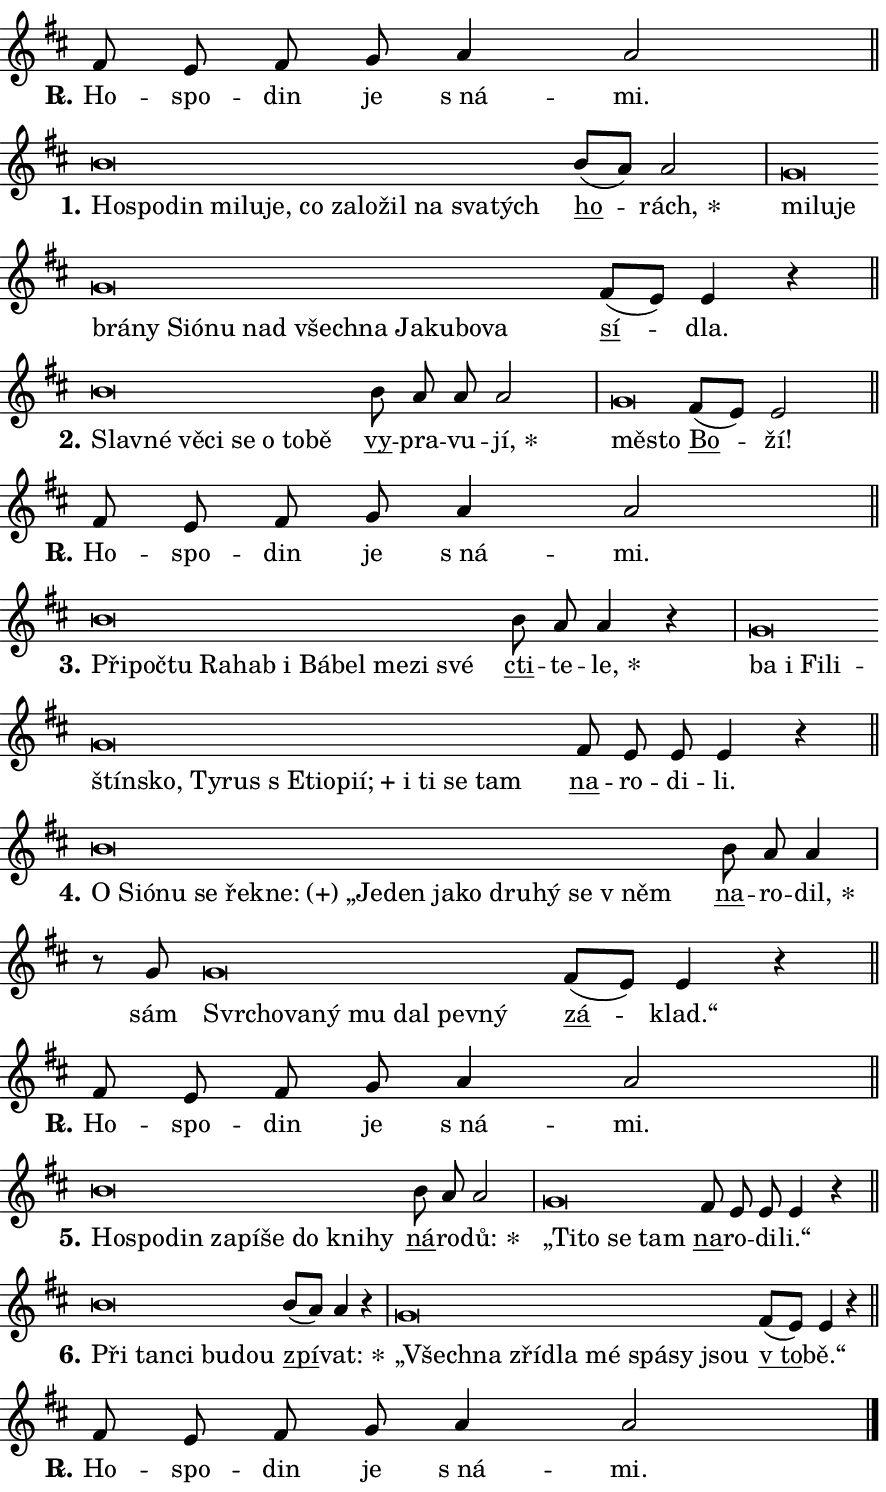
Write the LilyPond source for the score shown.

\version "2.24.0"
\header { tagline = "" }
\paper {
  indent = 0\cm
  top-margin = 0\cm
  right-margin = 0.13\cm % to fit lyric hyphens
  bottom-margin = 0\cm
  left-margin = 0\cm
  paper-width = 15\cm
  page-breaking = #ly:one-page-breaking
  system-system-spacing.basic-distance = #11
  score-system-spacing.basic-distance = #11
  ragged-last = ##f
}


%% Author: Thomas Morley
%% https://lists.gnu.org/archive/html/lilypond-user/2020-05/msg00002.html
#(define (line-position grob)
"Returns position of @var[grob} in current system:
   @code{'start}, if at first time-step
   @code{'end}, if at last time-step
   @code{'middle} otherwise
"
  (let* ((col (ly:item-get-column grob))
         (ln (ly:grob-object col 'left-neighbor))
         (rn (ly:grob-object col 'right-neighbor))
         (col-to-check-left (if (ly:grob? ln) ln col))
         (col-to-check-right (if (ly:grob? rn) rn col))
         (break-dir-left
           (and
             (ly:grob-property col-to-check-left 'non-musical #f)
             (ly:item-break-dir col-to-check-left)))
         (break-dir-right
           (and
             (ly:grob-property col-to-check-right 'non-musical #f)
             (ly:item-break-dir col-to-check-right))))
        (cond ((eqv? 1 break-dir-left) 'start)
              ((eqv? -1 break-dir-right) 'end)
              (else 'middle))))

#(define (tranparent-at-line-position vctor)
  (lambda (grob)
  "Relying on @code{line-position} select the relevant enry from @var{vctor}.
Used to determine transparency,"
    (case (line-position grob)
      ((end) (not (vector-ref vctor 0)))
      ((middle) (not (vector-ref vctor 1)))
      ((start) (not (vector-ref vctor 2))))))

noteHeadBreakVisibility =
#(define-music-function (break-visibility)(vector?)
"Makes @code{NoteHead}s transparent relying on @var{break-visibility}"
#{
  \override NoteHead.transparent =
    #(tranparent-at-line-position break-visibility)
#})

#(define delete-ledgers-for-transparent-note-heads
  (lambda (grob)
    "Reads whether a @code{NoteHead} is transparent.
If so this @code{NoteHead} is removed from @code{'note-heads} from
@var{grob}, which is supposed to be @code{LedgerLineSpanner}.
As a result ledgers are not printed for this @code{NoteHead}"
    (let* ((nhds-array (ly:grob-object grob 'note-heads))
           (nhds-list
             (if (ly:grob-array? nhds-array)
                 (ly:grob-array->list nhds-array)
                 '()))
           ;; Relies on the transparent-property being done before
           ;; Staff.LedgerLineSpanner.after-line-breaking is executed.
           ;; This is fragile ...
           (to-keep
             (remove
               (lambda (nhd)
                 (ly:grob-property nhd 'transparent #f))
               nhds-list)))
      ;; TODO find a better method to iterate over grob-arrays, similiar
      ;; to filter/remove etc for lists
      ;; For now rebuilt from scratch
      (set! (ly:grob-object grob 'note-heads)  '())
      (for-each
        (lambda (nhd)
          (ly:pointer-group-interface::add-grob grob 'note-heads nhd))
        to-keep))))

squashNotes = {
  \override NoteHead.X-extent = #'(-0.2 . 0.2)
  \override NoteHead.Y-extent = #'(-0.75 . 0)
  \override NoteHead.stencil =
    #(lambda (grob)
       (let ((pos (ly:grob-property grob 'staff-position)))
         (begin
           (if (< pos -7) (display "ERROR: Lower brevis then expected\n") (display ""))
           (if (<= pos -6) ly:text-interface::print ly:note-head::print))))
}
unSquashNotes = {
  \revert NoteHead.X-extent
  \revert NoteHead.Y-extent
  \revert NoteHead.stencil
}

hideNotes = \noteHeadBreakVisibility #begin-of-line-visible
unHideNotes = \noteHeadBreakVisibility #all-visible

% work-around for resetting accidentals
% https://lilypond.org/doc/v2.23/Documentation/notation/displaying-rhythms#unmetered-music
cadenzaMeasure = {
  \cadenzaOff
  \partial 1024 s1024
  \cadenzaOn
}

#(define-markup-command (accent layout props text) (markup?)
  "Underline accented syllable"
  (interpret-markup layout props
    #{\markup \override #'(offset . 4.3) \underline { #text }#}))

responsum = \markup \concat {
  "R" \hspace #-1.05 \path #0.1 #'((moveto 0 0.07) (lineto 0.9 0.8)) \hspace #0.05 "."
}

spaceSize = #0.6828661417322834 % exact space size for TeX Gyre Schola

\layout {
  \context {
    \Staff
    \remove "Time_signature_engraver"
    \override LedgerLineSpanner.after-line-breaking = #delete-ledgers-for-transparent-note-heads
  }
  \context {
    \Lyrics {
      \override LyricSpace.minimum-distance = \spaceSize
      \override LyricText.font-name = #"TeX Gyre Schola"
      \override LyricText.font-size = 1
      \override StanzaNumber.font-name = #"TeX Gyre Schola Bold"
      \override StanzaNumber.font-size = 1
    }
  }
  \context {
    \Score 
    \override NoteHead.text =
      #(lambda (grob) 
        (let ((pos (ly:grob-property grob 'staff-position)))
          #{\markup {
            \combine
              \halign #-0.55 \raise #(if (= pos -6) 0 0.5) \override #'(thickness . 2) \draw-line #'(3.2 . 0)
              \musicglyph "noteheads.sM1"
          }#}))
  }
}

% magnetic-lyrics.ily
%
%   written by
%     Jean Abou Samra <jean@abou-samra.fr>
%     Werner Lemberg <wl@gnu.org>
%
%   adapted by
%     Jiri Hon <jiri.hon@gmail.com>
%
% Version 2022-Apr-15

% https://www.mail-archive.com/lilypond-user@gnu.org/msg149350.html

#(define (Left_hyphen_pointer_engraver context)
   "Collect syllable-hyphen-syllable occurrences in lyrics and store
them in properties.  This engraver only looks to the left.  For
example, if the lyrics input is @code{foo -- bar}, it does the
following.

@itemize @bullet
@item
Set the @code{text} property of the @code{LyricHyphen} grob between
@q{foo} and @q{bar} to @code{foo}.

@item
Set the @code{left-hyphen} property of the @code{LyricText} grob with
text @q{foo} to the @code{LyricHyphen} grob between @q{foo} and
@q{bar}.
@end itemize

Use this auxiliary engraver in combination with the
@code{lyric-@/text::@/apply-@/magnetic-@/offset!} hook."
   (let ((hyphen #f)
         (text #f))
     (make-engraver
      (acknowledgers
       ((lyric-syllable-interface engraver grob source-engraver)
        (set! text grob)))
      (end-acknowledgers
       ((lyric-hyphen-interface engraver grob source-engraver)
        ;(when (not (grob::has-interface grob 'lyric-space-interface))
          (set! hyphen grob)));)
      ((stop-translation-timestep engraver)
       (when (and text hyphen)
         (ly:grob-set-object! text 'left-hyphen hyphen))
       (set! text #f)
       (set! hyphen #f)))))

#(define (lyric-text::apply-magnetic-offset! grob)
   "If the space between two syllables is less than the value in
property @code{LyricText@/.details@/.squash-threshold}, move the right
syllable to the left so that it gets concatenated with the left
syllable.

Use this function as a hook for
@code{LyricText@/.after-@/line-@/breaking} if the
@code{Left_@/hyphen_@/pointer_@/engraver} is active."
   (let ((hyphen (ly:grob-object grob 'left-hyphen #f)))
     (when hyphen
       (let ((left-text (ly:spanner-bound hyphen LEFT)))
         (when (grob::has-interface left-text 'lyric-syllable-interface)
           (let* ((common (ly:grob-common-refpoint grob left-text X))
                  (this-x-ext (ly:grob-extent grob common X))
                  (left-x-ext
                   (begin
                     ;; Trigger magnetism for left-text.
                     (ly:grob-property left-text 'after-line-breaking)
                     (ly:grob-extent left-text common X)))
                  ;; `delta` is the gap width between two syllables.
                  (delta (- (interval-start this-x-ext)
                            (interval-end left-x-ext)))
                  (details (ly:grob-property grob 'details))
                  (threshold (assoc-get 'squash-threshold details 0.2)))
             (when (< delta threshold)
               (let* (;; We have to manipulate the input text so that
                      ;; ligatures crossing syllable boundaries are not
                      ;; disabled.  For languages based on the Latin
                      ;; script this is essentially a beautification.
                      ;; However, for non-Western scripts it can be a
                      ;; necessity.
                      (lt (ly:grob-property left-text 'text))
                      (rt (ly:grob-property grob 'text))
                      (is-space (grob::has-interface hyphen 'lyric-space-interface))
                      (space (if is-space " " ""))
                      (extra-delta (if is-space spaceSize 0))
                      ;; Append new syllable.
                      (ltrt-space (if (and (string? lt) (string? rt))
                                (string-append lt space rt)
                                (make-concat-markup (list lt space rt))))
                      ;; Right-align `ltrt` to the right side.
                      (ltrt-space-markup (grob-interpret-markup
                               grob
                               (make-translate-markup
                                (cons (interval-length this-x-ext) 0)
                                (make-right-align-markup ltrt-space)))))
                 (begin
                   ;; Don't print `left-text`.
                   (ly:grob-set-property! left-text 'stencil #f)
                   ;; Set text and stencil (which holds all collected
                   ;; syllables so far) and shift it to the left.
                   (ly:grob-set-property! grob 'text ltrt-space)
                   (ly:grob-set-property! grob 'stencil ltrt-space-markup)
                   (ly:grob-translate-axis! grob (- (- delta extra-delta)) X))))))))))


#(define (lyric-hyphen::displace-bounds-first grob)
   ;; Make very sure this callback isn't triggered too early.
   (let ((left (ly:spanner-bound grob LEFT))
         (right (ly:spanner-bound grob RIGHT)))
     (ly:grob-property left 'after-line-breaking)
     (ly:grob-property right 'after-line-breaking)
     (ly:lyric-hyphen::print grob)))

squashThreshold = #0.4

\layout {
  \context {
    \Lyrics
    \consists #Left_hyphen_pointer_engraver
    \override LyricText.after-line-breaking =
      #lyric-text::apply-magnetic-offset!
    \override LyricHyphen.stencil = #lyric-hyphen::displace-bounds-first
    \override LyricText.details.squash-threshold = \squashThreshold
    \override LyricHyphen.minimum-distance = 0
    \override LyricHyphen.minimum-length = \squashThreshold
  }
}

squashText = \override LyricText.details.squash-threshold = 9999
unSquashText = \override LyricText.details.squash-threshold = \squashThreshold

leftText = \override LyricText.self-alignment-X = #LEFT
unLeftText = \revert LyricText.self-alignment-X

starOffset = #(lambda (grob) 
                (let ((x_offset (ly:self-alignment-interface::aligned-on-x-parent grob)))
                  (if (= x_offset 0) 0 (+ x_offset 1.2))))

star = #(define-music-function (syllable)(string?)
"Append star separator at the end of a syllable"
#{
  \once \override LyricText.X-offset = #starOffset
  \lyricmode { \markup {
    #syllable
    \override #'((font-name . "TeX Gyre Schola Bold")) \hspace #0.2 \lower #0.65 \larger "*"
  } }
#})

starAccent = #(define-music-function (syllable)(string?)
"Append star separator at the end of a syllable and make accent"
#{
  \once \override LyricText.X-offset = #starOffset
  \lyricmode { \markup {
    \accent #syllable
    \override #'((font-name . "TeX Gyre Schola Bold")) \hspace #0.2 \lower #0.65 \larger "*"
  } }
#})

breath = #(define-music-function (syllable)(string?)
"Append breathing indicator at the end of a syllable"
#{
  \lyricmode { \markup { #syllable "+" } }
#})

optionalBreath = #(define-music-function (syllable)(string?)
"Append optional breathing indicator at the end of a syllable"
#{
  \lyricmode { \markup { #syllable "(+)" } }
#})


\score {
    <<
        \new Voice = "melody" { \cadenzaOn \key d \major \relative { fis'8 e fis g a4 a2 \cadenzaMeasure \bar "||" \break } }
        \new Lyrics \lyricsto "melody" { \lyricmode { \set stanza = \responsum
Ho -- spo -- din je "s ná" -- mi. } }
    >>
    \layout {}
}

\score {
    <<
        \new Voice = "melody" { \cadenzaOn \key d \major \relative { \squashNotes b'\breve*1/16 \hideNotes \breve*1/16 \bar "" \breve*1/16 \bar "" \breve*1/16 \bar "" \breve*1/16 \bar "" \breve*1/16 \bar "" \breve*1/16 \bar "" \breve*1/16 \bar "" \breve*1/16 \bar "" \breve*1/16 \bar "" \breve*1/16 \bar "" \breve*1/16 \breve*1/16 \bar "" \unHideNotes \unSquashNotes \bar "" b8[( a)] a2 \cadenzaMeasure \bar "|" \squashNotes g\breve*1/16 \hideNotes \breve*1/16 \bar "" \breve*1/16 \bar "" \breve*1/16 \bar "" \breve*1/16 \bar "" \breve*1/16 \bar "" \breve*1/16 \bar "" \breve*1/16 \bar "" \breve*1/16 \bar "" \breve*1/16 \bar "" \breve*1/16 \bar "" \breve*1/16 \bar "" \breve*1/16 \bar "" \breve*1/16 \breve*1/16 \bar "" \unHideNotes \unSquashNotes \bar "" fis8[( e)] e4 r \cadenzaMeasure \bar "||" \break } }
        \new Lyrics \lyricsto "melody" { \lyricmode { \set stanza = "1."
\leftText Ho -- \squashText spo -- din mi -- lu -- je, co za -- lo -- žil na sva -- tých \unLeftText \unSquashText \markup \accent ho -- \star rách, \leftText mi -- \squashText lu -- je brá -- ny Si -- ó -- nu nad všech -- na Ja -- ku -- bo -- va \unLeftText \unSquashText \markup \accent sí -- dla. } }
    >>
    \layout {}
}

\score {
    <<
        \new Voice = "melody" { \cadenzaOn \key d \major \relative { \squashNotes b'\breve*1/16 \hideNotes \breve*1/16 \bar "" \breve*1/16 \bar "" \breve*1/16 \bar "" \breve*1/16 \bar "" \breve*1/16 \bar "" \breve*1/16 \breve*1/16 \bar "" \unHideNotes \unSquashNotes \bar "" b8 a a a2 \cadenzaMeasure \bar "|" \squashNotes g\breve*1/16 \hideNotes \breve*1/16 \bar "" \unHideNotes \unSquashNotes \bar "" fis8[( e)] e2 \cadenzaMeasure \bar "||" \break } }
        \new Lyrics \lyricsto "melody" { \lyricmode { \set stanza = "2."
\leftText Slav -- \squashText né vě -- ci se o to -- bě \unLeftText \unSquashText \markup \accent vy -- pra -- vu -- \star jí, \leftText mě -- \squashText sto \unLeftText \unSquashText \markup \accent Bo -- ží! } }
    >>
    \layout {}
}

\score {
    <<
        \new Voice = "melody" { \cadenzaOn \key d \major \relative { fis'8 e fis g a4 a2 \cadenzaMeasure \bar "||" \break } }
        \new Lyrics \lyricsto "melody" { \lyricmode { \set stanza = \responsum
Ho -- spo -- din je "s ná" -- mi. } }
    >>
    \layout {}
}

\score {
    <<
        \new Voice = "melody" { \cadenzaOn \key d \major \relative { \squashNotes b'\breve*1/16 \hideNotes \breve*1/16 \bar "" \breve*1/16 \bar "" \breve*1/16 \bar "" \breve*1/16 \bar "" \breve*1/16 \bar "" \breve*1/16 \bar "" \breve*1/16 \bar "" \breve*1/16 \bar "" \breve*1/16 \breve*1/16 \bar "" \unHideNotes \unSquashNotes \bar "" b8 a a4 r \cadenzaMeasure \bar "|" \squashNotes g\breve*1/16 \hideNotes \breve*1/16 \bar "" \breve*1/16 \bar "" \breve*1/16 \bar "" \breve*1/16 \bar "" \breve*1/16 \bar "" \breve*1/16 \bar "" \breve*1/16 \bar "" \breve*1/16 \bar "" \breve*1/16 \bar "" \breve*1/16 \bar "" \breve*1/16 \bar "" \breve*1/16 \bar "" \breve*1/16 \breve*1/16 \bar "" \unHideNotes \unSquashNotes \bar "" fis8 e e e4 r \cadenzaMeasure \bar "||" \break } }
        \new Lyrics \lyricsto "melody" { \lyricmode { \set stanza = "3."
\leftText Při -- \squashText poč -- tu Ra -- hab i Bá -- bel me -- zi své \unLeftText \unSquashText \markup \accent cti -- te -- \star le, \leftText ba \squashText i Fi -- li -- štín -- sko, Ty -- rus "s E" -- tio -- \breath "pií;" i ti se tam \unLeftText \unSquashText \markup \accent na -- ro -- di -- li. } }
    >>
    \layout {}
}

\score {
    <<
        \new Voice = "melody" { \cadenzaOn \key d \major \relative { \squashNotes b'\breve*1/16 \hideNotes \breve*1/16 \bar "" \breve*1/16 \bar "" \breve*1/16 \bar "" \breve*1/16 \bar "" \breve*1/16 \bar "" \breve*1/16 \bar "" \breve*1/16 \bar "" \breve*1/16 \bar "" \breve*1/16 \bar "" \breve*1/16 \bar "" \breve*1/16 \bar "" \breve*1/16 \bar "" \breve*1/16 \breve*1/16 \bar "" \unHideNotes \unSquashNotes \bar "" b8 a a4 \cadenzaMeasure \bar "|" r8 g8 \squashNotes g\breve*1/16 \hideNotes \breve*1/16 \bar "" \breve*1/16 \bar "" \breve*1/16 \bar "" \breve*1/16 \bar "" \breve*1/16 \bar "" \breve*1/16 \breve*1/16 \bar "" \unHideNotes \unSquashNotes \bar "" fis8[( e)] e4 r \cadenzaMeasure \bar "||" \break } }
        \new Lyrics \lyricsto "melody" { \lyricmode { \set stanza = "4."
\leftText O \squashText Si -- ó -- nu se řek -- \optionalBreath ne: „Je -- den ja -- ko dru -- hý se "v něm" \unLeftText \unSquashText \markup \accent na -- ro -- \star dil, sám \leftText Svr -- \squashText cho -- va -- ný mu dal pev -- ný \unLeftText \unSquashText \markup \accent zá -- klad.“ } }
    >>
    \layout {}
}

\score {
    <<
        \new Voice = "melody" { \cadenzaOn \key d \major \relative { fis'8 e fis g a4 a2 \cadenzaMeasure \bar "||" \break } }
        \new Lyrics \lyricsto "melody" { \lyricmode { \set stanza = \responsum
Ho -- spo -- din je "s ná" -- mi. } }
    >>
    \layout {}
}

\score {
    <<
        \new Voice = "melody" { \cadenzaOn \key d \major \relative { \squashNotes b'\breve*1/16 \hideNotes \breve*1/16 \bar "" \breve*1/16 \bar "" \breve*1/16 \bar "" \breve*1/16 \bar "" \breve*1/16 \bar "" \breve*1/16 \bar "" \breve*1/16 \breve*1/16 \bar "" \unHideNotes \unSquashNotes \bar "" b8 a a2 \cadenzaMeasure \bar "|" \squashNotes g\breve*1/16 \hideNotes \breve*1/16 \bar "" \breve*1/16 \breve*1/16 \bar "" \unHideNotes \unSquashNotes \bar "" fis8 e e e4 r \cadenzaMeasure \bar "||" \break } }
        \new Lyrics \lyricsto "melody" { \lyricmode { \set stanza = "5."
\leftText Ho -- \squashText spo -- din za -- pí -- še do kni -- hy \unLeftText \unSquashText \markup \accent ná -- ro -- \star dů: \leftText „Ti -- \squashText to se tam \unLeftText \unSquashText \markup \accent na -- ro -- di -- li.“ } }
    >>
    \layout {}
}

\score {
    <<
        \new Voice = "melody" { \cadenzaOn \key d \major \relative { \squashNotes b'\breve*1/16 \hideNotes \breve*1/16 \bar "" \breve*1/16 \bar "" \breve*1/16 \breve*1/16 \bar "" \unHideNotes \unSquashNotes \bar "" b8[( a)] a4 r \cadenzaMeasure \bar "|" \squashNotes g\breve*1/16 \hideNotes \breve*1/16 \bar "" \breve*1/16 \bar "" \breve*1/16 \bar "" \breve*1/16 \bar "" \breve*1/16 \bar "" \breve*1/16 \breve*1/16 \bar "" \unHideNotes \unSquashNotes \bar "" fis8[( e)] e4 r \cadenzaMeasure \bar "||" \break } }
        \new Lyrics \lyricsto "melody" { \lyricmode { \set stanza = "6."
\leftText Při \squashText tan -- ci bu -- dou \unLeftText \unSquashText \markup \accent zpí -- \star vat: \leftText „Všech -- \squashText na zří -- dla mé spá -- sy jsou \unLeftText \unSquashText \markup \accent "v to" -- bě.“ } }
    >>
    \layout {}
}

\score {
    <<
        \new Voice = "melody" { \cadenzaOn \key d \major \relative { fis'8 e fis g a4 a2 \cadenzaMeasure \bar "||" \break } \bar "|." }
        \new Lyrics \lyricsto "melody" { \lyricmode { \set stanza = \responsum
Ho -- spo -- din je "s ná" -- mi. } }
    >>
    \layout {}
}
